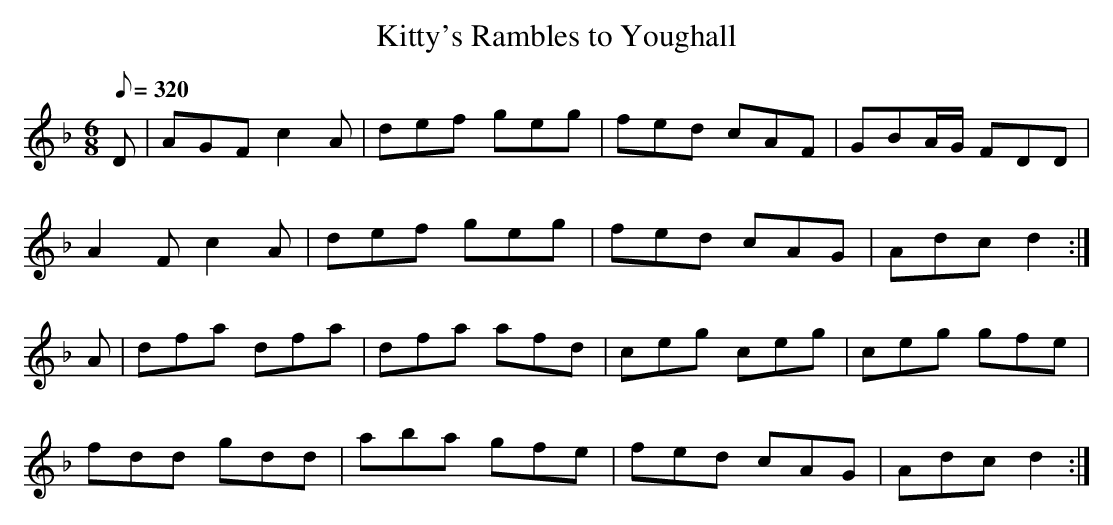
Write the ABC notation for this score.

X:1
T: Kitty's Rambles to Youghall
M: 6/8
L: 1/8
Q: 320
K: Dm
D|AGF c2A|def geg|fed cAF|GBA/G/ FDD|
A2F c2A |def geg|fed cAG |Adc d2 :|
A|dfa dfa|dfa afd|ceg ceg|ceg gfe|
fdd gdd|aba gfe|fed cAG|Adc d2 :|
